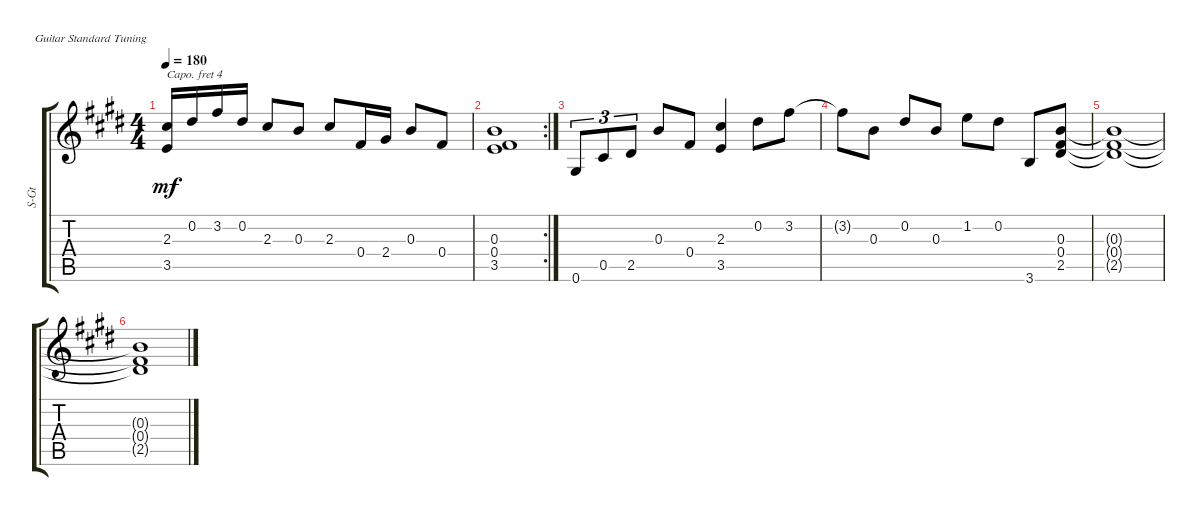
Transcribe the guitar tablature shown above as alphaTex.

\defaultSystemsLayout 4
\bracketExtendMode groupsimilarinstruments
\track ("Steel Guitar" "S-Gt") {instrument acousticguitarsteel}
\staff {score tabs}
\capo 4
\tuning (E4 B3 G3 D3 A2 E2)
\ts (4 4)
\tempo 180
\clef g2
\ks e
(3.5{acc forcenatural} 2.3{acc forcenatural}).16{dy mf beam Up} 0.2{acc forcenatural}.16{beam Up} 3.2{acc forcenatural}.16{beam Up} 0.2{acc forcenatural}.16{beam Up} 2.3{acc forcenatural}.8{beam Up} 0.3{acc forcenatural}.8{beam Up} 2.3{acc forcenatural}.8{beam Up} 0.4{acc forcenatural}.16{beam Up} 2.4{acc forcenatural}.16{beam Up} 0.3{acc forcenatural}.8{beam Up} 0.4{acc forcenatural}.8{beam Up} |
\rc 2
(3.5{acc forcenatural} 0.4{acc forcenatural} 0.3{acc forcenatural}).1{beam Up} |
0.6{acc forcenatural}.8{tu (3 2) beam Up} 0.5{acc forcenatural}.8{tu (3 2) beam Up} 2.5{acc forcenatural}.8{tu (3 2) beam Up} 0.3{acc forcenatural}.8{beam Up} 0.4{acc forcenatural}.8{beam Up} (3.5{acc forcenatural} 2.3{acc forcenatural}).4{beam Up} 0.2{acc forcenatural}.8{beam Down} 3.2{acc forcenatural}.8{beam Down} |
3.2{t acc forcenatural}.8{beam Down} 0.3{acc forcenatural}.8{beam Down} 0.2{acc forcenatural}.8{beam Up} 0.3{acc forcenatural}.8{beam Up} 1.2{acc forcenatural}.8{beam Down} 0.2{acc forcenatural}.8{beam Down} 3.6{acc forcenatural}.8{beam Up} (2.5{acc forcenatural} 0.4{acc forcenatural} 0.3{acc forcenatural}).8{beam Up} |
(2.5{t acc forcenatural} 0.4{t acc forcenatural} 0.3{t acc forcenatural}).1{beam Up} |
(2.5{t acc forcenatural} 0.4{t acc forcenatural} 0.3{t acc forcenatural}).1{beam Up}
